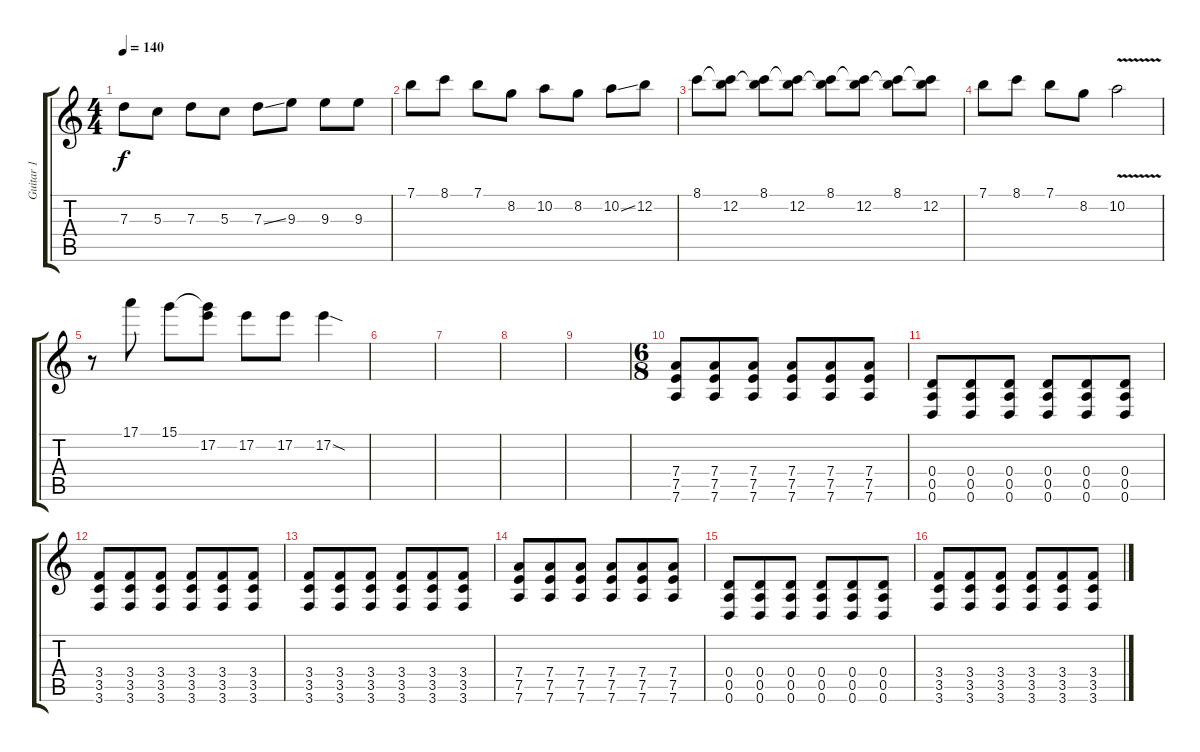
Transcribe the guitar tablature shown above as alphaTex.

\track ("Guitar 1" "Guitar 1") {instrument distortionguitar}
\staff {score tabs}
\tuning (E4 B3 G3 D3 A2 D2) {hide}
\ts (4 4)
\tempo 140
\clef g2
\ks c
7.3.8{dy f} 5.3.8 7.3.8 5.3.8 7.3{ss}.8 9.3.8 9.3.8 9.3.8 |
7.1.8 8.1.8 7.1.8 8.2.8 10.2.8 8.2.8 10.2{ss}.8 12.2.8 |
8.1.8 (8.1{t} 12.2).8 (8.1 12.2{t}).8 (8.1{t} 12.2).8 (8.1 12.2{t}).8 (8.1{t} 12.2).8 (8.1 12.2{t}).8 (8.1{t} 12.2).8 |
7.1.8 8.1.8 7.1.8 8.2.8 10.2{v}.2 |
r.8 17.1.8 15.1.8 (15.1{t} 17.2).8 17.2.8 17.2.8 17.2{sod}.4 |
|
|
|
|
\ts (6 8)
(7.4 7.5 7.6).8 (7.4 7.5 7.6).8 (7.4 7.5 7.6).8 (7.4 7.5 7.6).8 (7.4 7.5 7.6).8 (7.4 7.5 7.6).8 |
(0.4 0.5 0.6).8 (0.4 0.5 0.6).8 (0.4 0.5 0.6).8 (0.4 0.5 0.6).8 (0.4 0.5 0.6).8 (0.4 0.5 0.6).8 |
(3.4 3.5 3.6).8 (3.4 3.5 3.6).8 (3.4 3.5 3.6).8 (3.4 3.5 3.6).8 (3.4 3.5 3.6).8 (3.4 3.5 3.6).8 |
(3.4 3.5 3.6).8 (3.4 3.5 3.6).8 (3.4 3.5 3.6).8 (3.4 3.5 3.6).8 (3.4 3.5 3.6).8 (3.4 3.5 3.6).8 |
(7.4 7.5 7.6).8 (7.4 7.5 7.6).8 (7.4 7.5 7.6).8 (7.4 7.5 7.6).8 (7.4 7.5 7.6).8 (7.4 7.5 7.6).8 |
(0.4 0.5 0.6).8 (0.4 0.5 0.6).8 (0.4 0.5 0.6).8 (0.4 0.5 0.6).8 (0.4 0.5 0.6).8 (0.4 0.5 0.6).8 |
(3.4 3.5 3.6).8 (3.4 3.5 3.6).8 (3.4 3.5 3.6).8 (3.4 3.5 3.6).8 (3.4 3.5 3.6).8 (3.4 3.5 3.6).8
